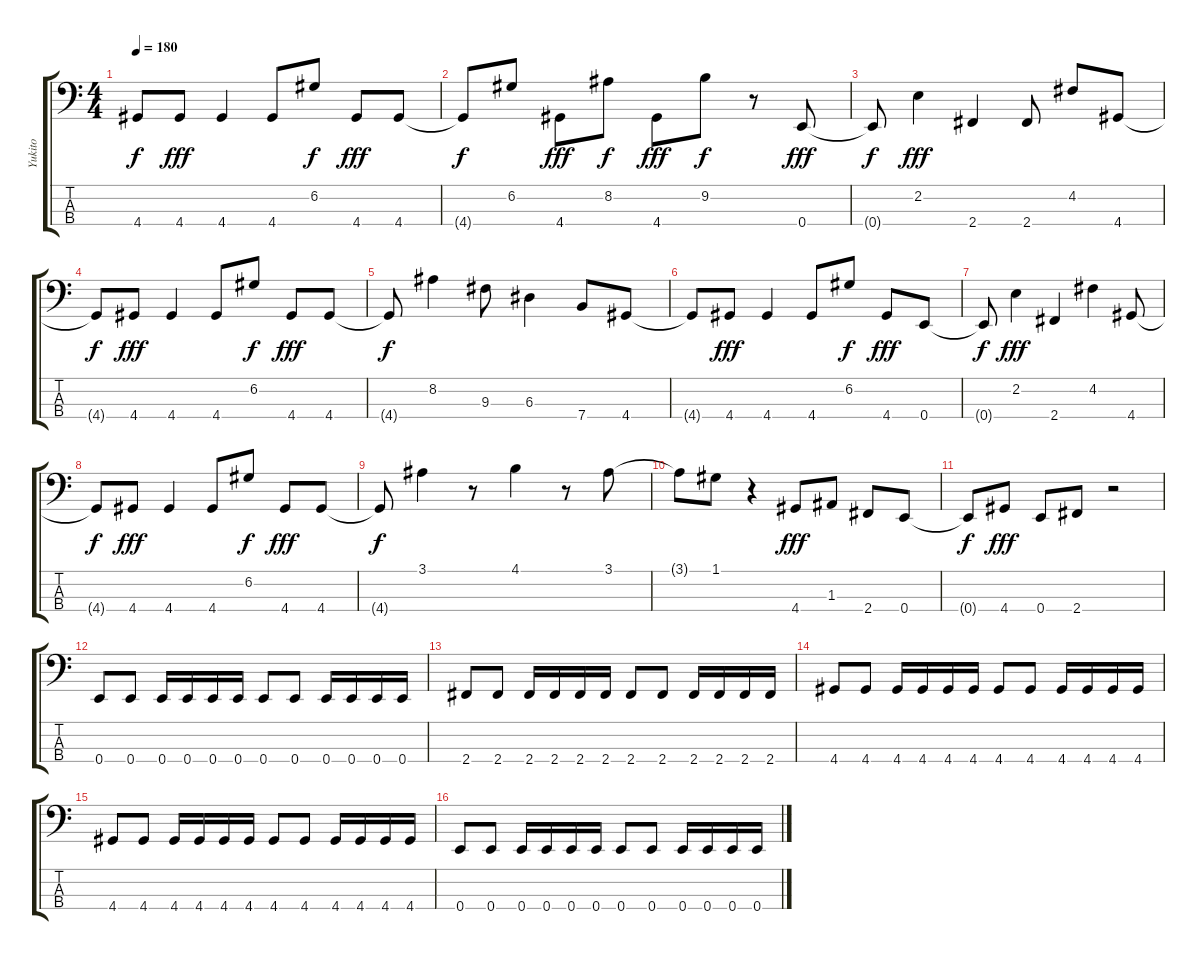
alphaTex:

\track ("Yukito" "Yukito") {instrument electricbasspick}
\staff {score tabs}
\tuning (G2 D2 A1 E1) {hide}
\ts (4 4)
\tempo 180
\clef f4
\ks c
4.4{t}.8{dy f} 4.4.8{dy fff} 4.4.4 4.4.8 6.2.8{dy f} 4.4.8{dy fff} 4.4.8 |
4.4{t}.8{dy f} 6.2.8 4.4.8{dy fff} 8.2.8{dy f} 4.4.8{dy fff} 9.2.8{dy f} r.8 0.4.8{dy fff} |
0.4{t}.8{dy f} 2.2.4{dy fff} 2.4.4 2.4.8 4.2.8 4.4.8 |
4.4{t}.8{dy f} 4.4.8{dy fff} 4.4.4 4.4.8 6.2.8{dy f} 4.4.8{dy fff} 4.4.8 |
4.4{t}.8{dy f} 8.2.4 9.3.8 6.3.4 7.4.8 4.4.8 |
4.4{t}.8 4.4.8{dy fff} 4.4.4 4.4.8 6.2.8{dy f} 4.4.8{dy fff} 0.4.8 |
0.4{t}.8{dy f} 2.2.4{dy fff} 2.4.4 4.2.4 4.4.8 |
4.4{t}.8{dy f} 4.4.8{dy fff} 4.4.4 4.4.8 6.2.8{dy f} 4.4.8{dy fff} 4.4.8 |
4.4{t}.8{dy f} 3.1.4 r.8 4.1.4 r.8 3.1.8 |
3.1{t}.8 1.1.8 r.4 4.4.8{dy fff} 1.3.8 2.4.8 0.4.8 |
0.4{t}.8{dy f} 4.4.8{dy fff} 0.4.8 2.4.8 r.2{instrument electricbasspick} |
0.4.8 0.4.8 0.4.16 0.4.16 0.4.16 0.4.16 0.4.8 0.4.8 0.4.16 0.4.16 0.4.16 0.4.16 |
2.4.8 2.4.8 2.4.16 2.4.16 2.4.16 2.4.16 2.4.8 2.4.8 2.4.16 2.4.16 2.4.16 2.4.16 |
4.4.8 4.4.8 4.4.16 4.4.16 4.4.16 4.4.16 4.4.8 4.4.8 4.4.16 4.4.16 4.4.16 4.4.16 |
4.4.8 4.4.8 4.4.16 4.4.16 4.4.16 4.4.16 4.4.8 4.4.8 4.4.16 4.4.16 4.4.16 4.4.16 |
0.4.8 0.4.8 0.4.16 0.4.16 0.4.16 0.4.16 0.4.8 0.4.8 0.4.16 0.4.16 0.4.16 0.4.16
